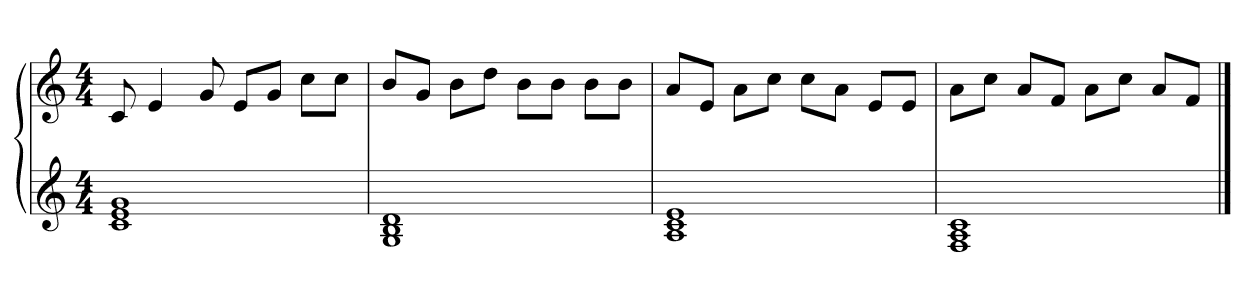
**kern	**kern
*part2	*part1
*staff2	*staff1
*clefG2	*clefG2
*M4/4	*M4/4
=1	=1
1c 1e 1g	8c
.	4e
.	8g
.	8e/L
.	8g/J
.	8cc\L
.	8cc\J
=2	=2
1G 1B 1d	8b/L
.	8g/J
.	8b\L
.	8dd\J
.	8b\L
.	8b\J
.	8b\L
.	8b\J
=3	=3
1A 1c 1e	8a/L
.	8e/J
.	8a\L
.	8cc\J
.	8cc\L
.	8a\J
.	8e/L
.	8e/J
=4	=4
1F 1A 1c	8a\L
.	8cc\J
.	8a/L
.	8f/J
.	8a\L
.	8cc\J
.	8a/L
.	8f/J
==	==
*-	*-
